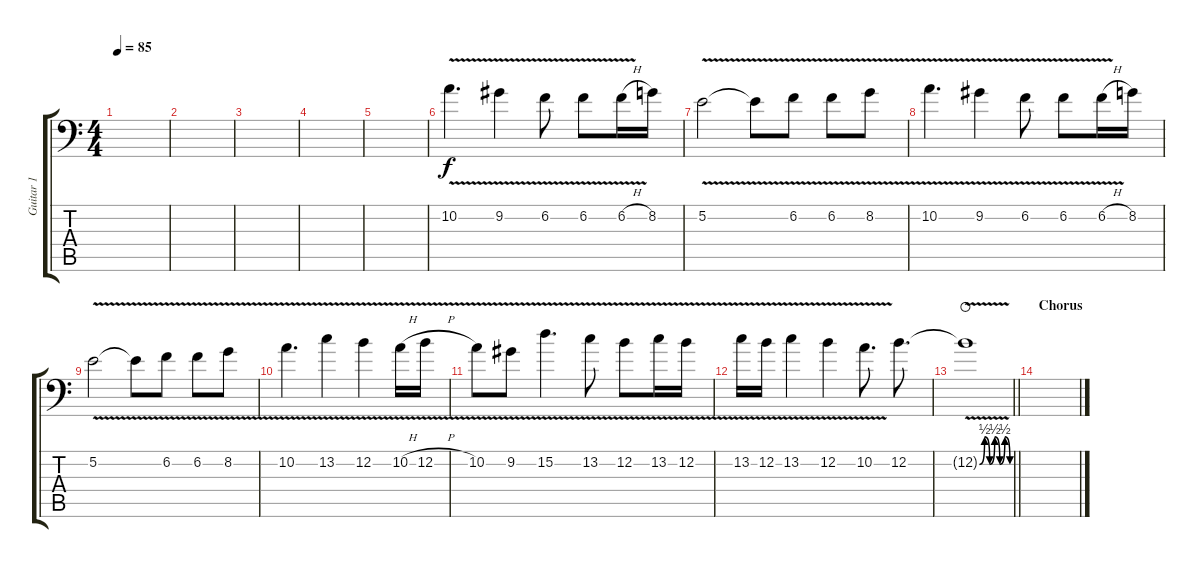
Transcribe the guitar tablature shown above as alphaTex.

\track ("Guitar 1" "Guitar 1") {instrument distortionguitar}
\staff {score tabs}
\tuning (E3 B2 G2 D2 A1 E1) {hide}
\ts (4 4)
\tempo 85
\clef f4
\ks c
|
|
|
|
|
10.2{v}.4{d volume 14 balance 0} 9.2{v}.4 6.2{v}.8 6.2{v}.8 6.2{v h}.16 8.2.16 |
5.2{v}.2 5.2{v t}.8 6.2{v}.8 6.2{v}.8 8.2{v}.8 |
10.2{v}.4{d} 9.2{v}.4 6.2{v}.8 6.2{v}.8 6.2{v h}.16 8.2.16 |
5.2{v}.2 5.2{v t}.8 6.2{v}.8 6.2{v}.8 8.2{v}.8 |
10.2{v}.4{d} 13.2{v}.4 12.2{v}.4 10.2{v h}.16 12.2{v h}.16 |
10.2{v}.8 9.2{v}.8 15.2{v}.4{d} 13.2{v}.8 12.2{v}.8 13.2{v}.16 12.2{v}.16 |
13.2{v}.16 12.2{v}.16 13.2{v}.4 12.2{v}.4 10.2{v}.8{d} 12.2.8{d} |
\barLineRight lightlight
12.2{be (custom 0 0 10 2 20 0 30 2 40 0 50 2 60 0) v t}.1{waho} |
\section ("" "Chorus")
